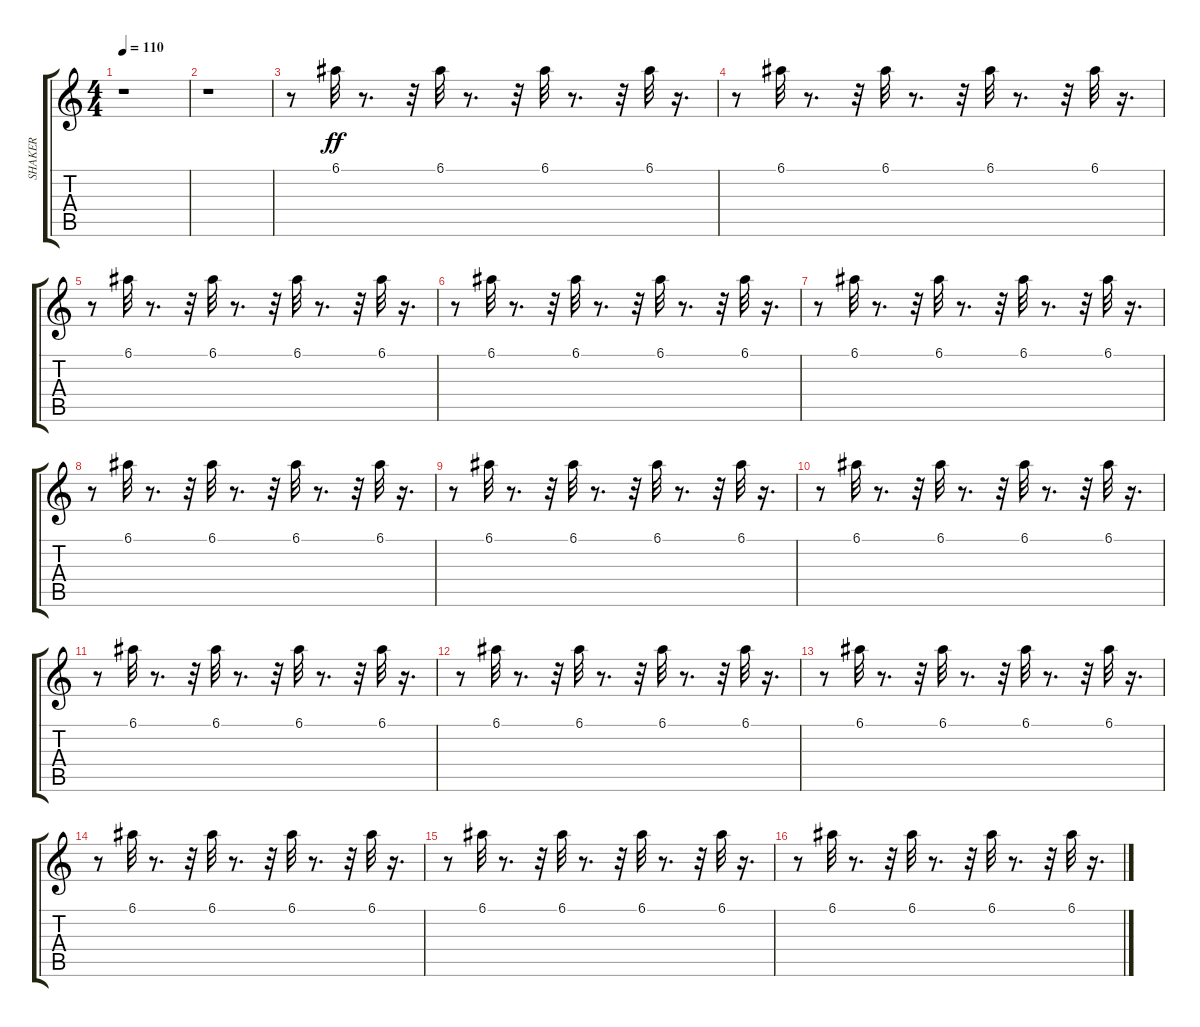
\track ("SHAKER" "SHAKER") {solo instrument acousticguitarsteel}
\staff {score tabs}
\tuning (E4 B3 G3 D3 A2 E2) {hide}
\ts (4 4)
\tempo 110
\clef g2
\ks c
r.1{dy f} |
r.1 |
r.8 6.1.32{dy ff} r.8{d} r.32 6.1.32 r.8{d} r.32 6.1.32 r.8{d} r.32 6.1.32 r.16{d} |
r.8 6.1.32 r.8{d} r.32 6.1.32 r.8{d} r.32 6.1.32 r.8{d} r.32 6.1.32 r.16{d} |
r.8 6.1.32 r.8{d} r.32 6.1.32 r.8{d} r.32 6.1.32 r.8{d} r.32 6.1.32 r.16{d} |
r.8 6.1.32 r.8{d} r.32 6.1.32 r.8{d} r.32 6.1.32 r.8{d} r.32 6.1.32 r.16{d} |
r.8 6.1.32 r.8{d} r.32 6.1.32 r.8{d} r.32 6.1.32 r.8{d} r.32 6.1.32 r.16{d} |
r.8 6.1.32 r.8{d} r.32 6.1.32 r.8{d} r.32 6.1.32 r.8{d} r.32 6.1.32 r.16{d} |
r.8 6.1.32 r.8{d} r.32 6.1.32 r.8{d} r.32 6.1.32 r.8{d} r.32 6.1.32 r.16{d} |
r.8 6.1.32 r.8{d} r.32 6.1.32 r.8{d} r.32 6.1.32 r.8{d} r.32 6.1.32 r.16{d} |
r.8 6.1.32 r.8{d} r.32 6.1.32 r.8{d} r.32 6.1.32 r.8{d} r.32 6.1.32 r.16{d} |
r.8 6.1.32 r.8{d} r.32 6.1.32 r.8{d} r.32 6.1.32 r.8{d} r.32 6.1.32 r.16{d} |
r.8 6.1.32 r.8{d} r.32 6.1.32 r.8{d} r.32 6.1.32 r.8{d} r.32 6.1.32 r.16{d} |
r.8 6.1.32 r.8{d} r.32 6.1.32 r.8{d} r.32 6.1.32 r.8{d} r.32 6.1.32 r.16{d} |
r.8 6.1.32 r.8{d} r.32 6.1.32 r.8{d} r.32 6.1.32 r.8{d} r.32 6.1.32 r.16{d} |
r.8 6.1.32 r.8{d} r.32 6.1.32 r.8{d} r.32 6.1.32 r.8{d} r.32 6.1.32 r.16{d}
